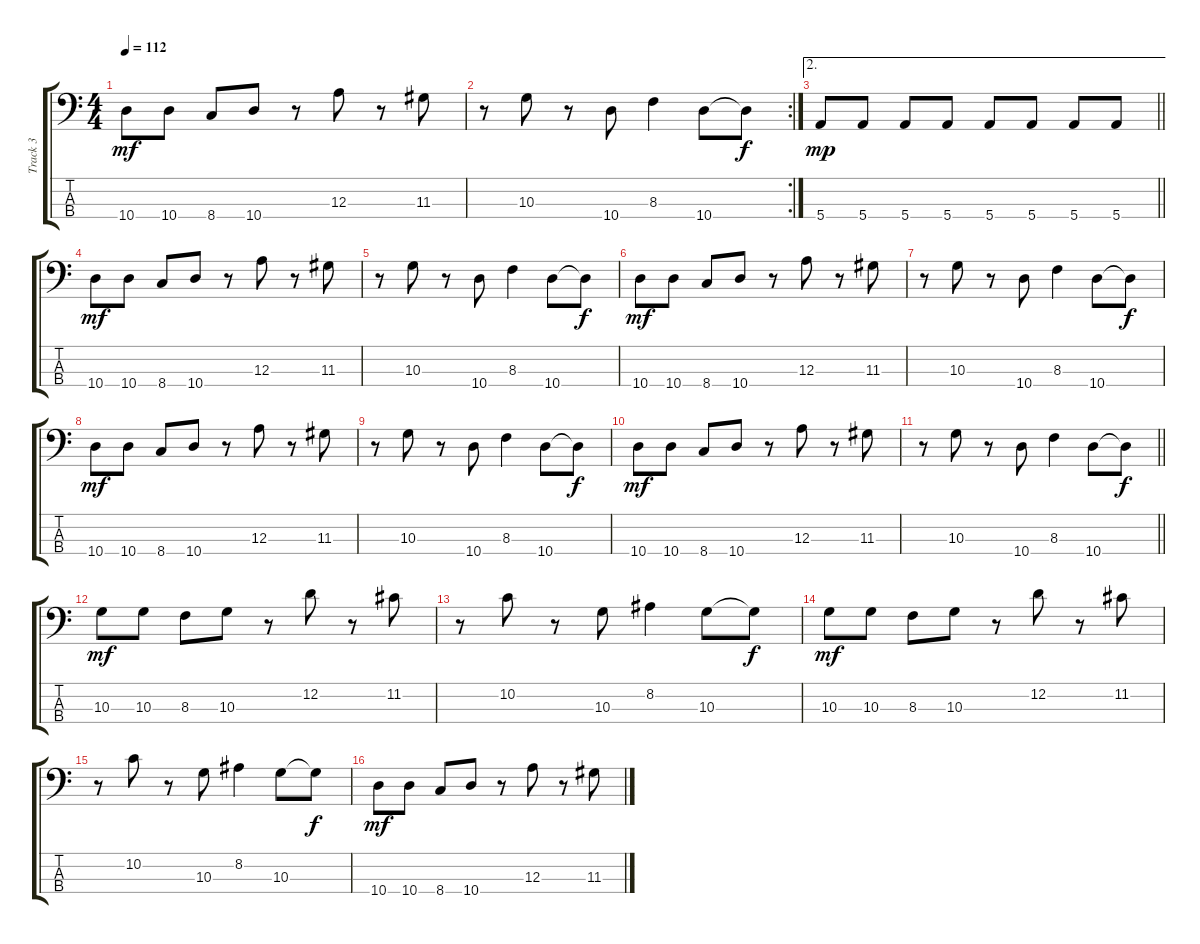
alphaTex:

\track ("Track 3" "Track 3") {instrument electricbassfinger}
\staff {score tabs}
\tuning (G2 D2 A1 E1) {hide}
\ts (4 4)
\tempo 112
\clef f4
\ks c
10.4.8{dy mf} 10.4.8 8.4.8 10.4.8 r.8 12.3.8 r.8 11.3.8 |
\rc 2
r.8 10.3.8 r.8 10.4.8 8.3.4 10.4.8 10.4{t}.8{dy f} |
\ae 2
\barLineRight lightlight
5.4.8{dy mp} 5.4.8 5.4.8 5.4.8 5.4.8 5.4.8 5.4.8 5.4.8 |
10.4.8{dy mf} 10.4.8 8.4.8 10.4.8 r.8 12.3.8 r.8 11.3.8 |
r.8 10.3.8 r.8 10.4.8 8.3.4 10.4.8 10.4{t}.8{dy f} |
10.4.8{dy mf} 10.4.8 8.4.8 10.4.8 r.8 12.3.8 r.8 11.3.8 |
r.8 10.3.8 r.8 10.4.8 8.3.4 10.4.8 10.4{t}.8{dy f} |
10.4.8{dy mf} 10.4.8 8.4.8 10.4.8 r.8 12.3.8 r.8 11.3.8 |
r.8 10.3.8 r.8 10.4.8 8.3.4 10.4.8 10.4{t}.8{dy f} |
10.4.8{dy mf} 10.4.8 8.4.8 10.4.8 r.8 12.3.8 r.8 11.3.8 |
\barLineRight lightlight
r.8 10.3.8 r.8 10.4.8 8.3.4 10.4.8 10.4{t}.8{dy f} |
10.3.8{dy mf} 10.3.8 8.3.8 10.3.8 r.8 12.2.8 r.8 11.2.8 |
r.8 10.2.8 r.8 10.3.8 8.2.4 10.3.8 10.3{t}.8{dy f} |
10.3.8{dy mf} 10.3.8 8.3.8 10.3.8 r.8 12.2.8 r.8 11.2.8 |
r.8 10.2.8 r.8 10.3.8 8.2.4 10.3.8 10.3{t}.8{dy f} |
10.4.8{dy mf} 10.4.8 8.4.8 10.4.8 r.8 12.3.8 r.8 11.3.8
